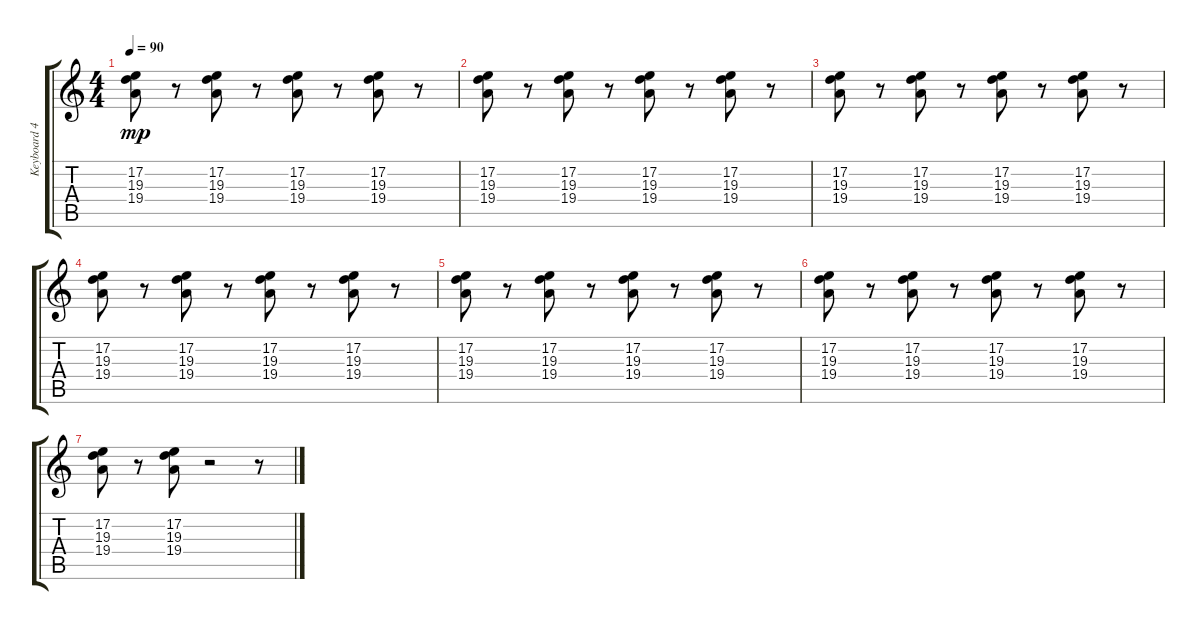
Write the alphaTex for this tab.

\track ("Keyboard 4" "Keyboard 4") {instrument whistle}
\staff {score tabs}
\tuning (E4 B3 G3 D3 A2 E2) {hide}
\ts (4 4)
\tempo 90
\clef g2
\ks c
(17.2 19.3 19.4).8{dy mp volume 10 balance 0} r.8 (17.2 19.3 19.4).8{balance 16} r.8 (17.2 19.3 19.4).8{balance 0} r.8 (17.2 19.3 19.4).8{balance 16} r.8 |
(17.2 19.3 19.4).8{volume 10 balance 0} r.8 (17.2 19.3 19.4).8{balance 16} r.8 (17.2 19.3 19.4).8{balance 0} r.8 (17.2 19.3 19.4).8{balance 16} r.8 |
(17.2 19.3 19.4).8{volume 10 balance 0} r.8 (17.2 19.3 19.4).8{balance 16} r.8 (17.2 19.3 19.4).8{balance 0} r.8 (17.2 19.3 19.4).8{balance 16} r.8 |
(17.2 19.3 19.4).8{volume 10 balance 0} r.8 (17.2 19.3 19.4).8{balance 16} r.8 (17.2 19.3 19.4).8{balance 0} r.8 (17.2 19.3 19.4).8{balance 16} r.8 |
(17.2 19.3 19.4).8{volume 10 balance 0} r.8 (17.2 19.3 19.4).8{volume 10 balance 16} r.8 (17.2 19.3 19.4).8{volume 9 balance 0} r.8 (17.2 19.3 19.4).8{volume 8 balance 16} r.8 |
(17.2 19.3 19.4).8{volume 7 balance 0} r.8 (17.2 19.3 19.4).8{volume 6 balance 16} r.8 (17.2 19.3 19.4).8{volume 5 balance 0} r.8 (17.2 19.3 19.4).8{volume 4 balance 16} r.8 |
(17.2 19.3 19.4).8{volume 3 balance 0} r.8 (17.2 19.3 19.4).8{volume 2 balance 16} r.2 r.8
